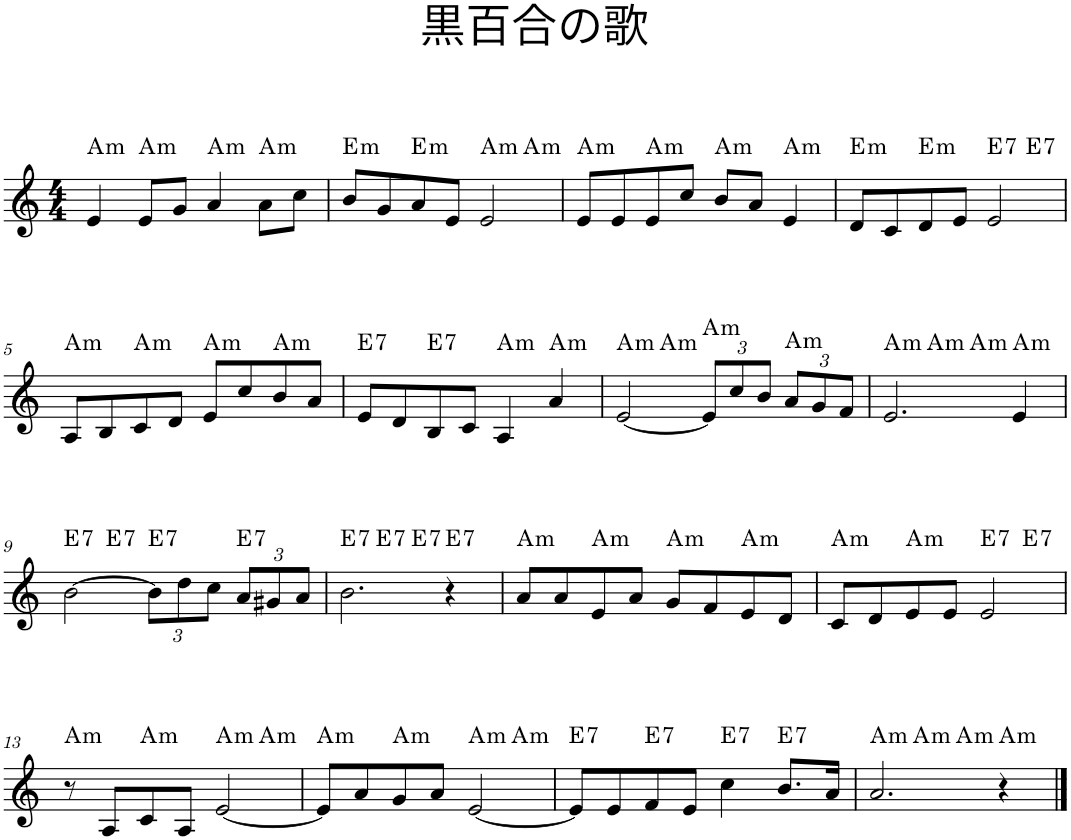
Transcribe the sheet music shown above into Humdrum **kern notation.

**kern	**harte
*part1	*part1
*staff1	*
*I"Piano	*
*I'Pno.	*
*clefG2	*
*k[]	*
*M4/4	*
=1	=1
!	!LO:H:kt=m
4e/	A:min
!	!LO:H:kt=m
8e/L	A:min
8g/J	.
!	!LO:H:kt=m
4a/	A:min
!	!LO:H:kt=m
8a\L	A:min
8cc\J	.
=2	=2
!	!LO:H:kt=m
*^	*
8b/L	2.ryy	E:min
8g/	.	.
!	!	!LO:H:kt=m
8a/	.	E:min
8e/J	.	.
!	!	!LO:H:kt=m
2e/	.	A:min
!	!	!LO:H:kt=m
.	4ryy	A:min
=3	=3	=3
!	!	!LO:H:kt=m
*v	*v	*
8e/L	A:min
8e/	.
!	!LO:H:kt=m
8e/	A:min
8cc/J	.
!	!LO:H:kt=m
8b/L	A:min
8a/J	.
!	!LO:H:kt=m
4e/	A:min
=4	=4
!	!LO:H:kt=m
*^	*
8d/L	2.ryy	E:min
8c/	.	.
!	!	!LO:H:kt=m
8d/	.	E:min
8e/J	.	.
!	!	!LO:H:kt=7
2e/	.	E:7
!	!	!LO:H:kt=7
.	4ryy	E:7
!!LO:LB:g=z	!!
=5	=5	=5
!	!	!LO:H:kt=m
*v	*v	*
8A/L	A:min
8B/	.
!	!LO:H:kt=m
8c/	A:min
8d/J	.
!	!LO:H:kt=m
8e/L	A:min
8cc/	.
!	!LO:H:kt=m
8b/	A:min
8a/J	.
=6	=6
!	!LO:H:kt=7
8e/L	E:7
8d/	.
!	!LO:H:kt=7
8B/	E:7
8c/J	.
!	!LO:H:kt=m
4A/	A:min
!	!LO:H:kt=m
4a/	A:min
=7	=7
!	!LO:H:kt=m
*^	*
[2e/	4ryy	A:min
!	!	!LO:H:kt=m
.	2.ryy	A:min
*Xbrackettup	*	*
!	!	!LO:H:kt=m
12e/L]	.	A:min
12cc/	.	.
12b/J	.	.
!	!	!LO:H:kt=m
12a/L	.	A:min
12g/	.	.
12f/J	.	.
=8	=8	=8
!	!	!LO:H:kt=m
*	*^	*
2.e/	4ryy	2ryy	A:min
!	!	!	!LO:H:kt=m
.	2.ryy	.	A:min
!	!	!	!LO:H:kt=m
.	.	2ryy	A:min
!	!	!	!LO:H:kt=m
4e/	.	.	A:min
!!LO:LB:g=z	!!	!!
=9	=9	=9	=9
!	!	!	!LO:H:kt=7
*	*v	*v	*
[2b\	4ryy	E:7
!	!	!LO:H:kt=7
.	2.ryy	E:7
!	!	!LO:H:kt=7
12b\L]	.	E:7
12dd\	.	.
12cc\J	.	.
!	!	!LO:H:kt=7
12a/L	.	E:7
12g#X/	.	.
12a/J	.	.
=10	=10	=10
!	!	!LO:H:kt=7
*	*^	*
2.b\	4ryy	2ryy	E:7
!	!	!	!LO:H:kt=7
.	2.ryy	.	E:7
!	!	!	!LO:H:kt=7
.	.	2ryy	E:7
!	!	!	!LO:H:kt=7
4r	.	.	E:7
=11	=11	=11	=11
!	!	!	!LO:H:kt=m
*v	*v	*v	*
8a/L	A:min
8a/	.
!	!LO:H:kt=m
8e/	A:min
8a/J	.
!	!LO:H:kt=m
8g/L	A:min
8f/	.
!	!LO:H:kt=m
8e/	A:min
8d/J	.
=12	=12
!	!LO:H:kt=m
*^	*
8c/L	2.ryy	A:min
8d/	.	.
!	!	!LO:H:kt=m
8e/	.	A:min
8e/J	.	.
!	!	!LO:H:kt=7
2e/	.	E:7
!	!	!LO:H:kt=7
.	4ryy	E:7
!!LO:LB:g=z	!!
=13	=13	=13
!	!	!LO:H:kt=m
8r	2.ryy	A:min
8A/L	.	.
!	!	!LO:H:kt=m
8c/	.	A:min
8A/J	.	.
!	!	!LO:H:kt=m
[<2e/	.	A:min
!	!	!LO:H:kt=m
.	4ryy	A:min
=14	=14	=14
!	!	!LO:H:kt=m
8e/L]	2.ryy	A:min
8a/	.	.
!	!	!LO:H:kt=m
8g/	.	A:min
8a/J	.	.
!	!	!LO:H:kt=m
[<2e/	.	A:min
!	!	!LO:H:kt=m
.	4ryy	A:min
=15	=15	=15
!	!	!LO:H:kt=7
*v	*v	*
8e/L]	E:7
8e/	.
!	!LO:H:kt=7
8f/	E:7
8e/J	.
!	!LO:H:kt=7
4cc\	E:7
!	!LO:H:kt=7
8.b/L	E:7
16a/Jk	.
=16	=16
!	!LO:H:kt=m
*^	*
*	*^	*
2.a/	4ryy	2ryy	A:min
!	!	!	!LO:H:kt=m
.	2.ryy	.	A:min
!	!	!	!LO:H:kt=m
.	.	2ryy	A:min
!	!	!	!LO:H:kt=m
4r	.	.	A:min
*v	*v	*v	*
==	==
*-	*-
